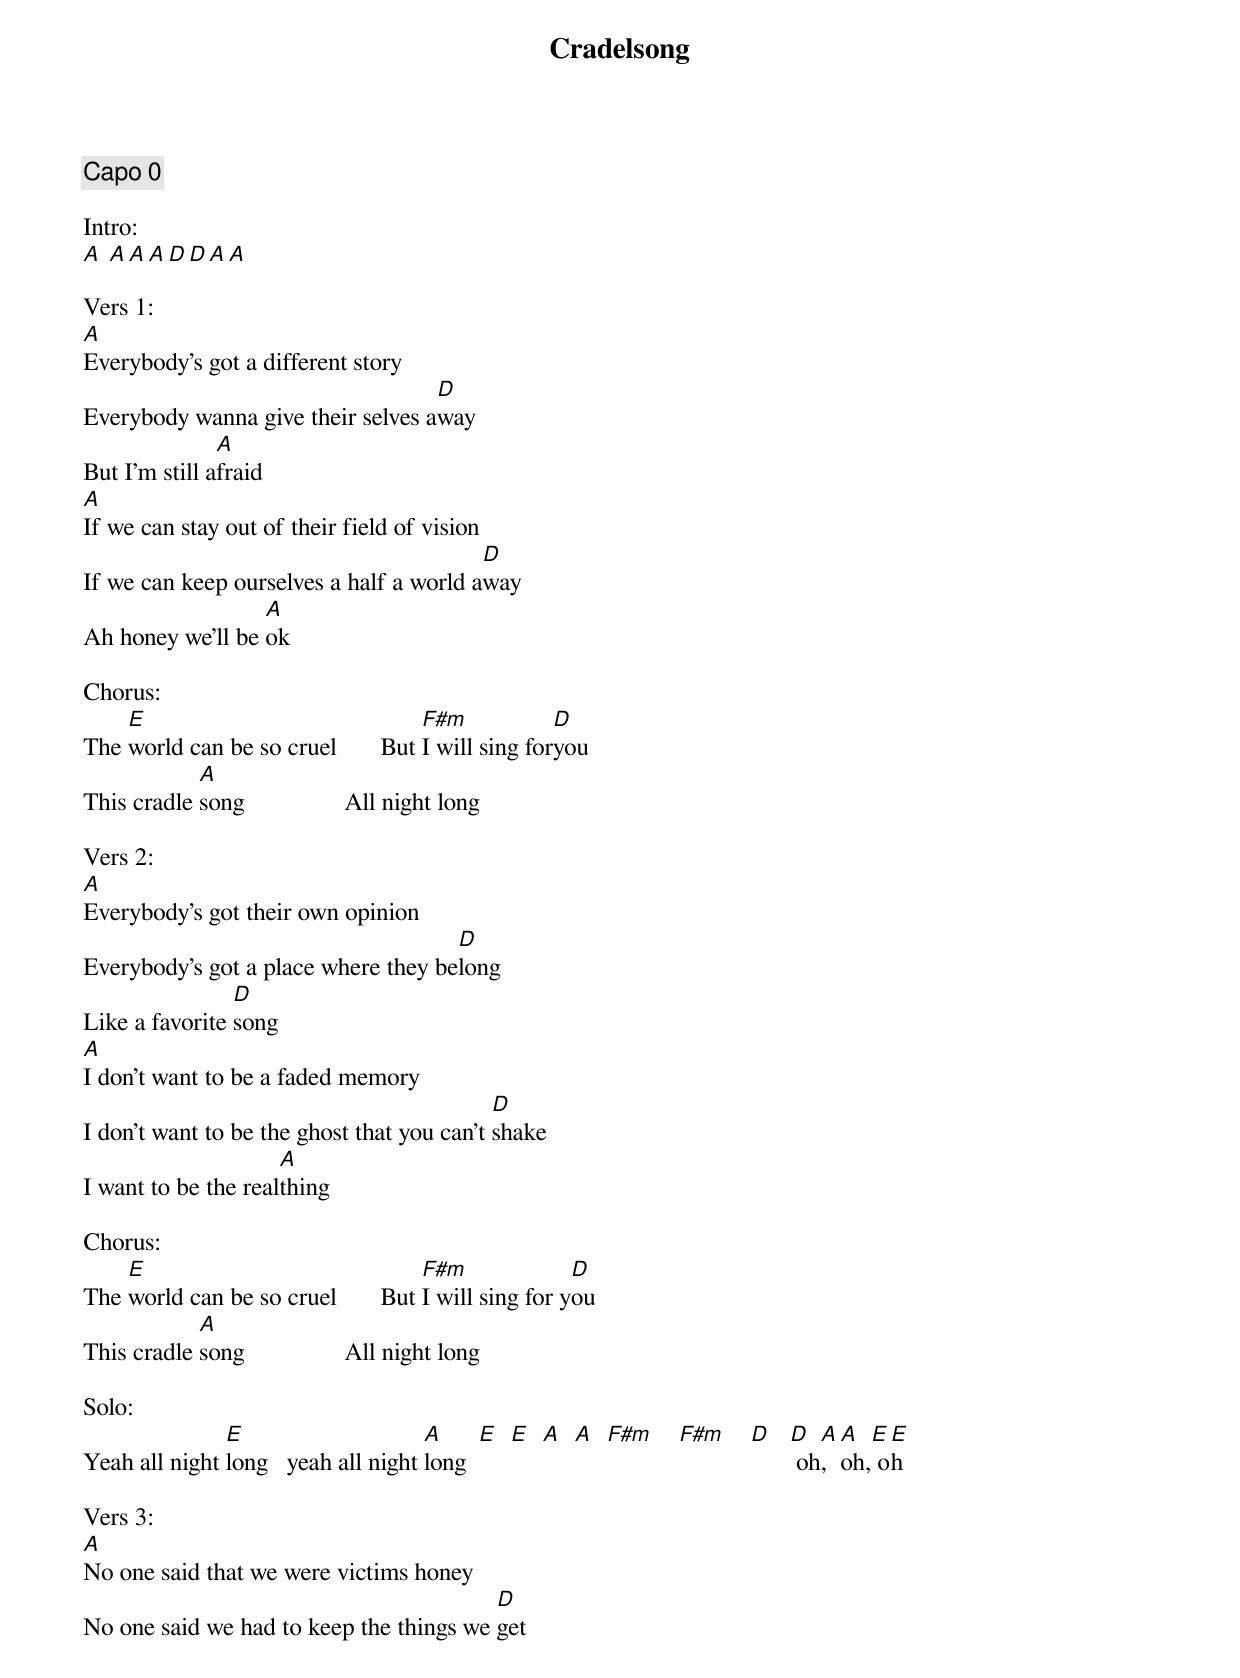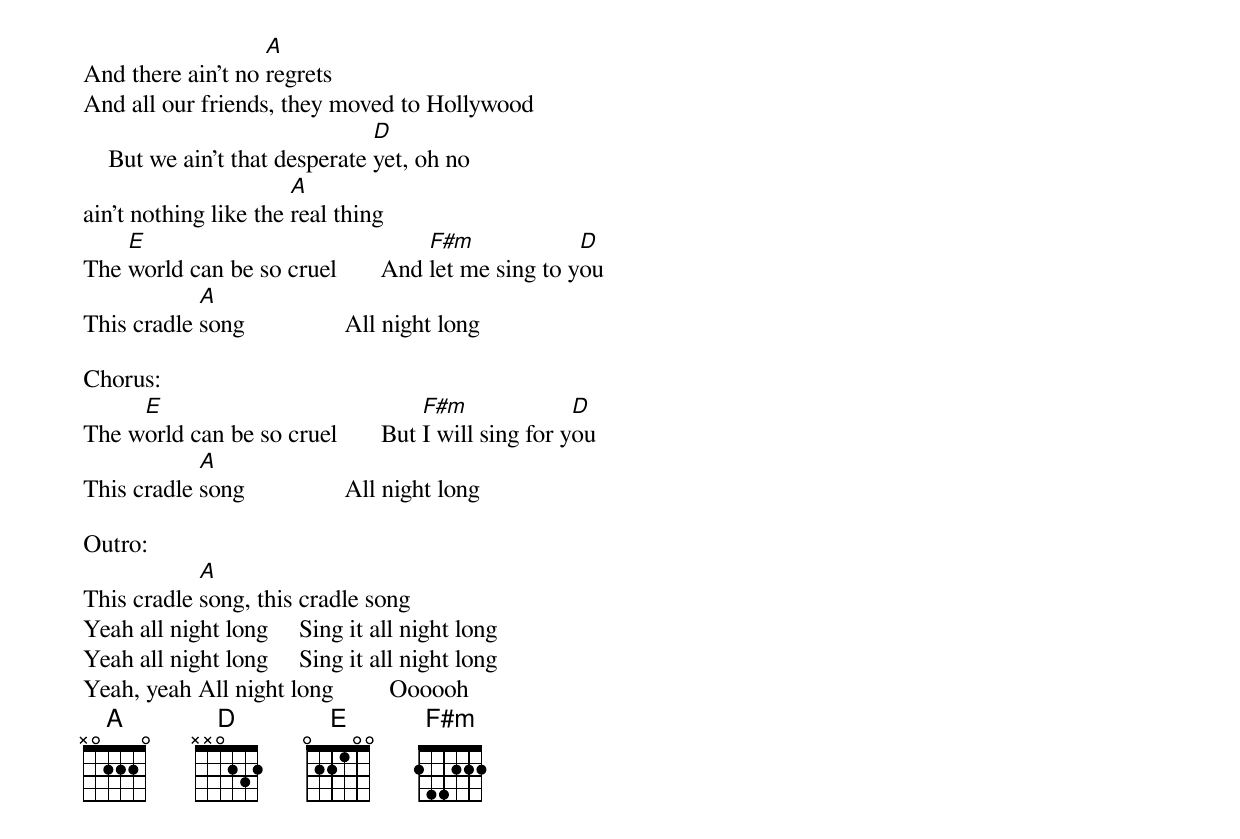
{title:Cradelsong}
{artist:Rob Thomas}
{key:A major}
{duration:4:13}
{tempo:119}
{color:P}

{comment: Capo 0}

Intro:
[A] [A][A][A][D][D][A][A]

Vers 1:
[A]Everybody's got a different story
Everybody wanna give their selves a[D]way
But I'm still a[A]fraid
[A]If we can stay out of their field of vision
If we can keep ourselves a half a world a[D]way
Ah honey we'll be [A]ok

Chorus:
The [E]world can be so cruel       But [F#m]I will sing for[D]you
This cradle [A]song                All night long

Vers 2:
[A]Everybody's got their own opinion
Everybody's got a place where they be[D]long
Like a favorite [D]song
[A]I don't want to be a faded memory
I don't want to be the ghost that you can't [D]shake
I want to be the real[A]thing

Chorus:
The [E]world can be so cruel       But [F#m]I will sing for y[D]ou
This cradle [A]song                All night long

Solo:
Yeah all night [E]long   yeah all night [A]long  [E]  [E]  [A]  [A]  [F#m]    [F#m]    [D]   [D] oh[A], [A]oh,[E] o[E]h

Vers 3:
[A]No one said that we were victims honey
No one said we had to keep the things we [D]get
And there ain't no [A]regrets
And all our friends, they moved to Hollywood
    But we ain't that desperate [D]yet, oh no
ain't nothing like the [A]real thing
The [E]world can be so cruel       And [F#m]let me sing to y[D]ou
This cradle [A]song                All night long

Chorus:
The w[E]orld can be so cruel       But [F#m]I will sing for y[D]ou
This cradle [A]song                All night long

Outro:
This cradle [A]song, this cradle song
Yeah all night long     Sing it all night long
Yeah all night long     Sing it all night long
Yeah, yeah All night long         Oooooh
